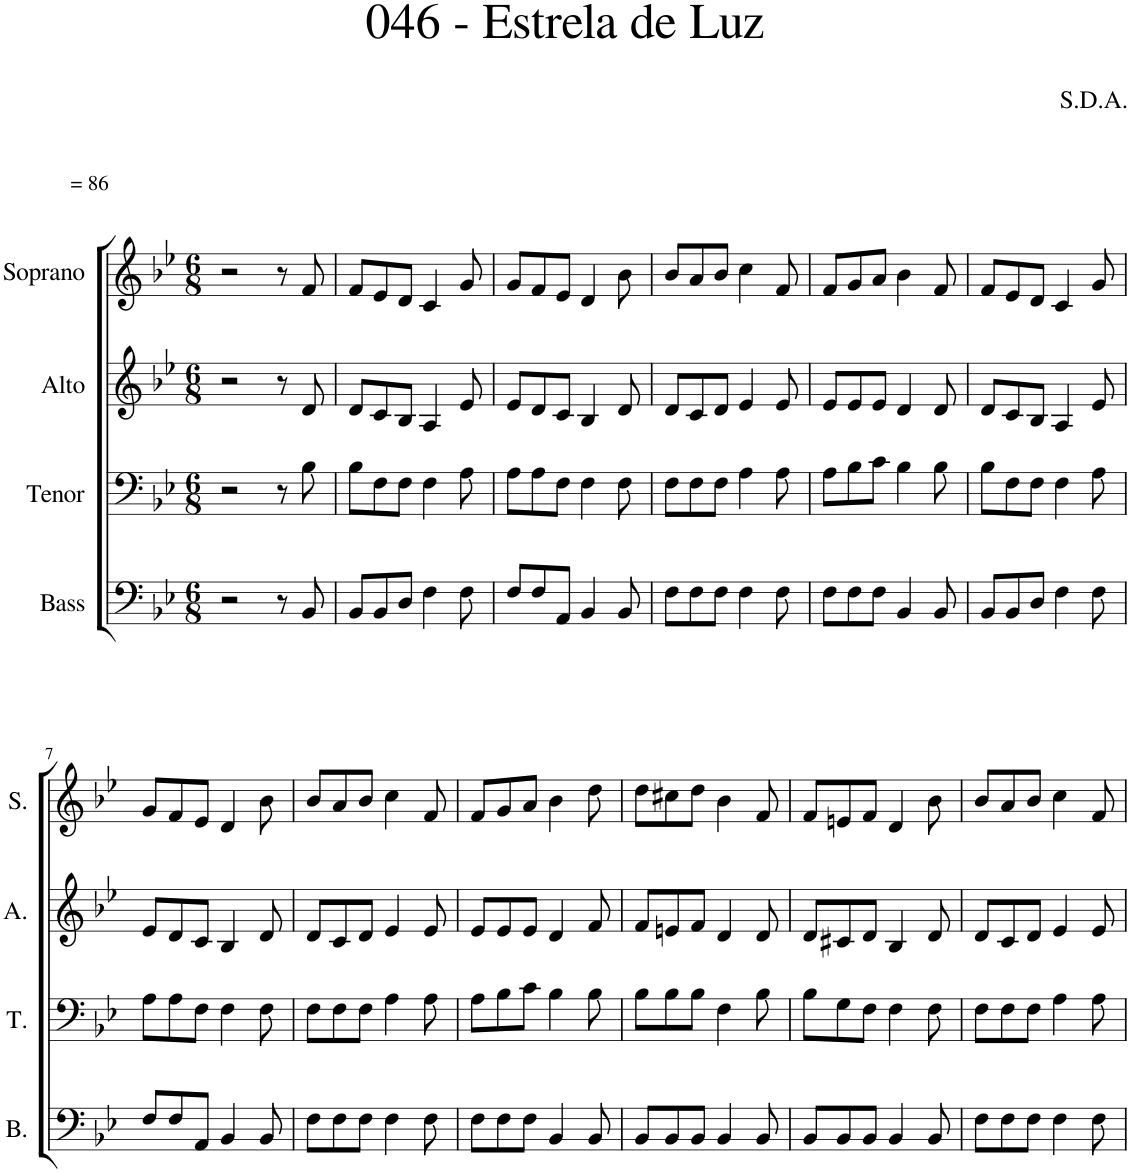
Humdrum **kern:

**kern	**kern	**kern	**kern
*part4	*part3	*part2	*part1
*staff4	*staff3	*staff2	*staff1
*I"Bass	*I"Tenor	*I"Alto	*I"Soprano
*I'B.	*I'T.	*I'A.	*I'S.
*clefF4	*clefF4	*clefG2	*clefG2
*k[b-e-]	*k[b-e-]	*k[b-e-]	*k[b-e-]
*M6/8	*M6/8	*M6/8	*M6/8
=1	=1	=1	=1
!	!	!	!LO:TX:a:t== 86
2r	2r	2r	2r
8r	8r	8r	8r
8BB-/	8B-\	8d/	8f/
=2	=2	=2	=2
8BB-/L	8B-\L	8d/L	8f/L
8BB-/	8F\	8c/	8e-/
8D/J	8F\J	8B-/J	8d/J
4F\	4F\	4A/	4c/
8F\	8A\	8e-/	8g/
=3	=3	=3	=3
8F/L	8A\L	8e-/L	8g/L
8F/	8A\	8d/	8f/
8AA/J	8F\J	8c/J	8e-/J
4BB-/	4F\	4B-/	4d/
8BB-/	8F\	8d/	8b-\
=4	=4	=4	=4
8F\L	8F\L	8d/L	8b-/L
8F\	8F\	8c/	8a/
8F\J	8F\J	8d/J	8b-/J
4F\	4A\	4e-/	4cc\
8F\	8A\	8e-/	8f/
=5	=5	=5	=5
8F\L	8A\L	8e-/L	8f/L
8F\	8B-\	8e-/	8g/
8F\J	8c\J	8e-/J	8a/J
4BB-/	4B-\	4d/	4b-\
8BB-/	8B-\	8d/	8f/
=6	=6	=6	=6
8BB-/L	8B-\L	8d/L	8f/L
8BB-/	8F\	8c/	8e-/
8D/J	8F\J	8B-/J	8d/J
4F\	4F\	4A/	4c/
8F\	8A\	8e-/	8g/
!!LO:LB:g=z
=7	=7	=7	=7
8F/L	8A\L	8e-/L	8g/L
8F/	8A\	8d/	8f/
8AA/J	8F\J	8c/J	8e-/J
4BB-/	4F\	4B-/	4d/
8BB-/	8F\	8d/	8b-\
=8	=8	=8	=8
8F\L	8F\L	8d/L	8b-/L
8F\	8F\	8c/	8a/
8F\J	8F\J	8d/J	8b-/J
4F\	4A\	4e-/	4cc\
8F\	8A\	8e-/	8f/
=9	=9	=9	=9
8F\L	8A\L	8e-/L	8f/L
8F\	8B-\	8e-/	8g/
8F\J	8c\J	8e-/J	8a/J
4BB-/	4B-\	4d/	4b-\
8BB-/	8B-\	8f/	8dd\
=10	=10	=10	=10
8BB-/L	8B-\L	8f/L	8dd\L
8BB-/	8B-\	8en/	8cc#X\
8BB-/J	8B-\J	8f/J	8dd\J
4BB-/	4F\	4d/	4b-\
8BB-/	8B-\	8d/	8f/
=11	=11	=11	=11
8BB-/L	8B-\L	8d/L	8f/L
8BB-/	8G\	8c#X/	8en/
8BB-/J	8F\J	8d/J	8f/J
4BB-/	4F\	4B-/	4d/
8BB-/	8F\	8d/	8b-\
=12	=12	=12	=12
8F\L	8F\L	8d/L	8b-/L
8F\	8F\	8c/	8a/
8F\J	8F\J	8d/J	8b-/J
4F\	4A\	4e-/	4cc\
8F\	8A\	8e-/	8f/
=	=	=	=
*-	*-	*-	*-
